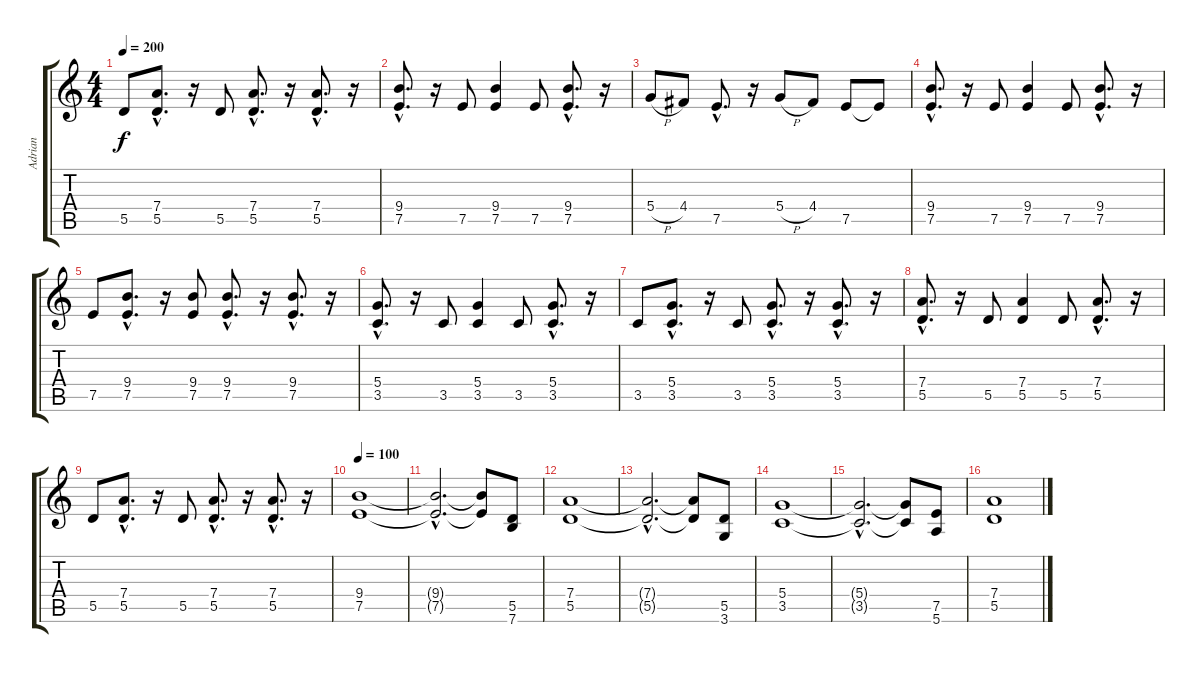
\track ("Adrian" "Adrian") {instrument distortionguitar}
\staff {score tabs}
\tuning (E4 B3 G3 D3 A2 E2) {hide}
\ts (4 4)
\tempo 200
\clef g2
\ks c
5.5.8{dy f} (7.4{hac} 5.5{hac}).8{d} r.16 5.5.8 (7.4{hac} 5.5{hac}).8{d} r.16 (7.4{hac} 5.5{hac}).8{d} r.16 |
(9.4{hac} 7.5{hac}).8{d} r.16 7.5.8 (9.4 7.5).4 7.5.8 (9.4{hac} 7.5{hac}).8{d} r.16 |
5.4{h}.8 4.4.8 7.5{hac}.8{d} r.16 5.4{h}.8 4.4.8 7.5.8 7.5{t}.8 |
(9.4{hac} 7.5{hac}).8{d} r.16 7.5.8 (9.4 7.5).4 7.5.8 (9.4{hac} 7.5{hac}).8{d} r.16 |
7.5.8 (9.4{hac} 7.5{hac}).8{d} r.16 (9.4 7.5).8 (9.4{hac} 7.5{hac}).8{d} r.16 (9.4{hac} 7.5{hac}).8{d} r.16 |
(5.4{hac} 3.5{hac}).8{d} r.16 3.5.8 (5.4 3.5).4 3.5.8 (5.4{hac} 3.5{hac}).8{d} r.16 |
3.5.8 (5.4{hac} 3.5{hac}).8{d} r.16 3.5.8 (5.4{hac} 3.5{hac}).8{d} r.16 (5.4{hac} 3.5{hac}).8{d} r.16 |
(7.4{hac} 5.5{hac}).8{d} r.16 5.5.8 (7.4 5.5).4 5.5.8 (7.4{hac} 5.5{hac}).8{d} r.16 |
5.5.8 (7.4{hac} 5.5{hac}).8{d} r.16 5.5.8 (7.4{hac} 5.5{hac}).8{d} r.16 (7.4{hac} 5.5{hac}).8{d} r.16 |
\tempo 100
(9.4 7.5).1 |
(9.4{hac t} 7.5{hac t}).2{d} (9.4{t} 7.5{t}).8 (5.5 7.6).8 |
(7.4 5.5).1 |
(7.4{hac t} 5.5{hac t}).2{d} (7.4{t} 5.5{t}).8 (5.5 3.6).8 |
(5.4 3.5).1 |
(5.4{hac t} 3.5{hac t}).2{d} (5.4{t} 3.5{t}).8 (7.5 5.6).8 |
(7.4 5.5).1
